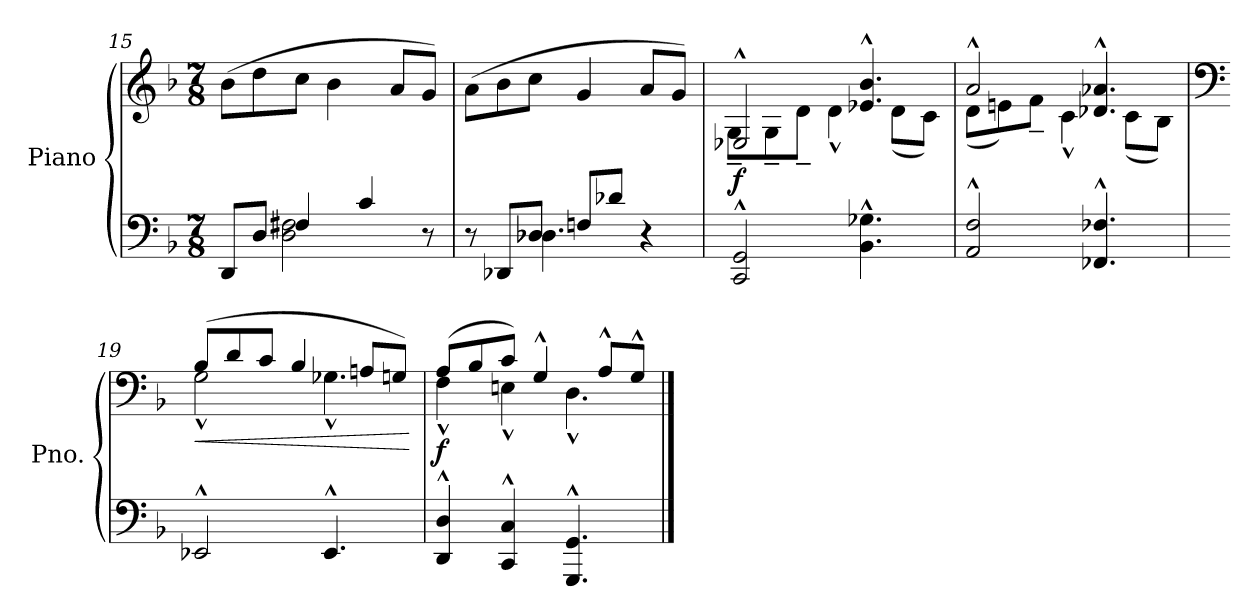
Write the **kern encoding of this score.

**kern	**kern	**dynam
*part1	*part1	*part1
*staff2	*staff1	*staff1/2
*I"Piano	*	*
*I'Pno.	*	*
*clefF4	*clefG2	*
*k[b-]	*k[b-]	*
*M7/8	*M7/8	*
=15	=15	=15
*^	*	*
8DD/L	4ryy	(>8b-\L	.
8D/J	.	8dd\	.
4F#X/	2D\ 2F#\	8cc\J	.
.	.	4b-\	.
4c/	.	.	.
.	.	8a/L	.
8r	8ryy	8g/J)	.
=16	=16	=16	=16
8r	4ryy	(>8a\L	.
8DD-X/L	.	8b-\	.
8D-X/J	4.D-\	8cc\J	.
8Fn/L	.	4g/	.
8d-X/J	.	.	.
4r	4ryy	8a/L	.
.	.	8g/J)	.
*v	*v	*	*
=17	=17	=17
*	*^	*
!	!	!	!LO:DY:b
2CC/^^ 2GG/^^	2E-X^^/	8G~\L	f
.	.	8G~\	.
.	.	8d~\J	.
.	.	4d^^\	.
4.BB-\^^ 4.G-X\^^	4.e-X/^^ 4.b-/^^	.	.
.	.	(<8d\L	.
.	.	8c\J)	.
!!LO:PB:g=z	!!
=18	=18	=18	=18
2AA/^^ 2F/^^	2a^^/	(<8d\L	.
.	.	8en\)	.
.	.	8f~\J	.
.	.	4c^^\	.
4.FF-X/^^ 4.F-X/^^	4.d-X/^^ 4.a-X/^^	.	.
.	.	(<8c\L	.
.	.	8B-\J)	.
=19	=19	=19	=19
*	*clefF4	*	*
!	!	!	!LO:HP:b
2EE-X^^/	(>8B-/L	2G^^\	<
.	8d/	.	.
.	8c/J	.	.
.	4B-/	.	.
4.EE-^^/	.	4.G-X^^\	.
.	8An/L	.	.
.	8Gn/J)	.	.
*	*v	*v	*
.	.	[
=20	=20	=20
*	*^	*
!	!	!	!LO:DY:b
4DD/^^ 4D/^^	(>8A/L	4F^^\	f
.	8B-/	.	.
4CC/^^ 4C/^^	8c/J)	4En^^\	.
.	4G^^/	.	.
4.GGG/^^ 4.GG/^^	.	4.D^^\	.
.	8A^^/L	.	.
.	8G^^/J	.	.
*	*v	*v	*
==	==	==
*-	*-	*-
